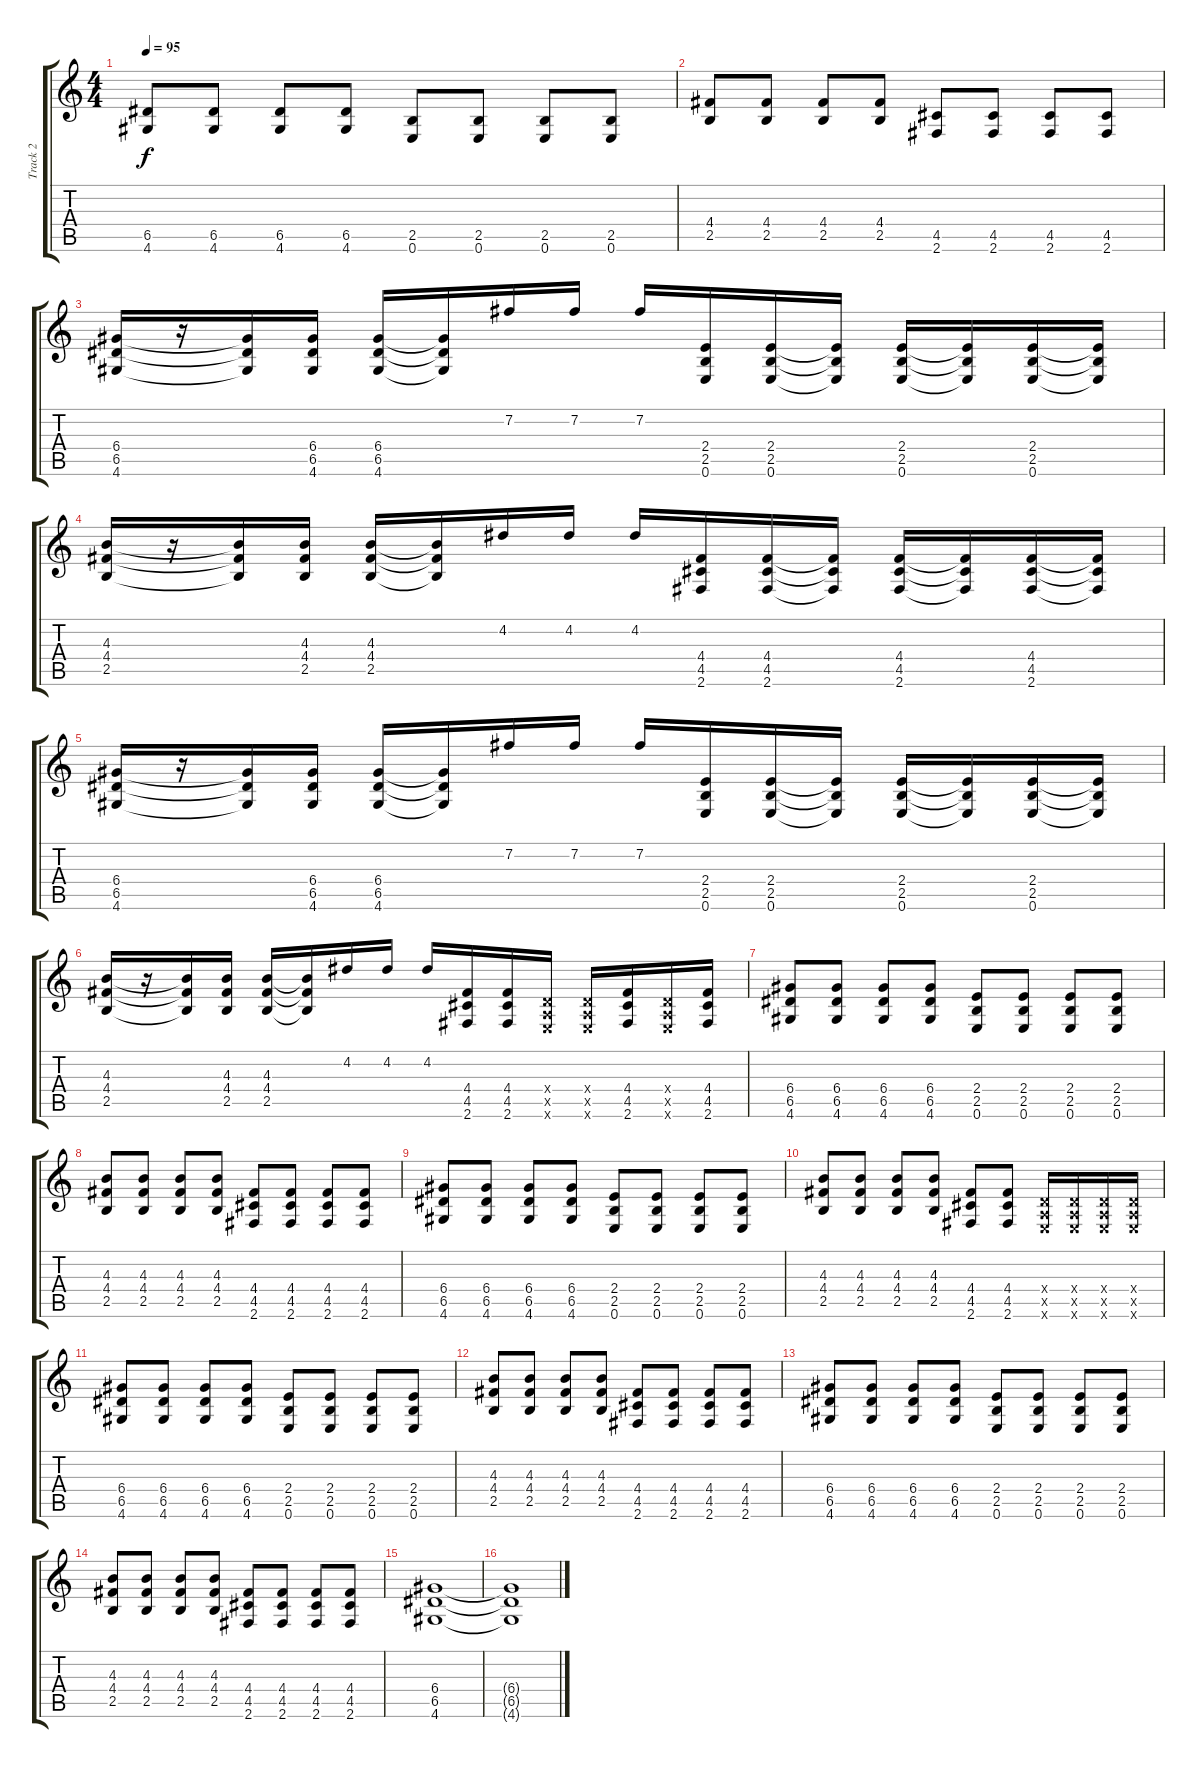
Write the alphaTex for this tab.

\track ("Track 2" "Track 2") {instrument acousticguitarnylon}
\staff {score tabs}
\tuning (E4 B3 G3 D3 A2 E2) {hide}
\ts (4 4)
\tempo 95
\clef g2
\ks c
(6.5 4.6).8{dy f} (6.5 4.6).8 (6.5 4.6).8 (6.5 4.6).8 (2.5 0.6).8 (2.5 0.6).8 (2.5 0.6).8 (2.5 0.6).8 |
(4.4 2.5).8 (4.4 2.5).8 (4.4 2.5).8 (4.4 2.5).8 (4.5 2.6).8 (4.5 2.6).8 (4.5 2.6).8 (4.5 2.6).8 |
(6.4 6.5 4.6).16{instrument distortionguitar} r.16 (6.4{t} 6.5{t} 4.6{t}).16 (6.4 6.5 4.6).16 (6.4 6.5 4.6).16 (6.4{t} 6.5{t} 4.6{t}).16 7.2.16 7.2.16 7.2.16 (2.4 2.5 0.6).16 (2.4 2.5 0.6).16 (2.4{t} 2.5{t} 0.6{t}).16 (2.4 2.5 0.6).16 (2.4{t} 2.5{t} 0.6{t}).16 (2.4 2.5 0.6).16 (2.4{t} 2.5{t} 0.6{t}).16 |
(4.3 4.4 2.5).16 r.16 (4.3{t} 4.4{t} 2.5{t}).16 (4.3 4.4 2.5).16 (4.3 4.4 2.5).16 (4.3{t} 4.4{t} 2.5{t}).16 4.2.16 4.2.16 4.2.16 (4.4 4.5 2.6).16 (4.4 4.5 2.6).16 (4.4{t} 4.5{t} 2.6{t}).16 (4.4 4.5 2.6).16 (4.4{t} 4.5{t} 2.6{t}).16 (4.4 4.5 2.6).16 (4.4{t} 4.5{t} 2.6{t}).16 |
(6.4 6.5 4.6).16 r.16 (6.4{t} 6.5{t} 4.6{t}).16 (6.4 6.5 4.6).16 (6.4 6.5 4.6).16 (6.4{t} 6.5{t} 4.6{t}).16 7.2.16 7.2.16 7.2.16 (2.4 2.5 0.6).16 (2.4 2.5 0.6).16 (2.4{t} 2.5{t} 0.6{t}).16 (2.4 2.5 0.6).16 (2.4{t} 2.5{t} 0.6{t}).16 (2.4 2.5 0.6).16 (2.4{t} 2.5{t} 0.6{t}).16 |
(4.3 4.4 2.5).16 r.16 (4.3{t} 4.4{t} 2.5{t}).16 (4.3 4.4 2.5).16 (4.3 4.4 2.5).16 (4.3{t} 4.4{t} 2.5{t}).16 4.2.16 4.2.16 4.2.16 (4.4 4.5 2.6).16 (4.4 4.5 2.6).16 (0.4{x} 0.5{x} 0.6{x}).16 (0.4{x} 0.5{x} 0.6{x}).16 (4.4 4.5 2.6).16 (0.4{x} 0.5{x} 0.6{x}).16 (4.4 4.5 2.6).16 |
(6.4 6.5 4.6).8 (6.4 6.5 4.6).8 (6.4 6.5 4.6).8 (6.4 6.5 4.6).8 (2.4 2.5 0.6).8 (2.4 2.5 0.6).8 (2.4 2.5 0.6).8 (2.4 2.5 0.6).8 |
(4.3 4.4 2.5).8 (4.3 4.4 2.5).8 (4.3 4.4 2.5).8 (4.3 4.4 2.5).8 (4.4 4.5 2.6).8 (4.4 4.5 2.6).8 (4.4 4.5 2.6).8 (4.4 4.5 2.6).8 |
(6.4 6.5 4.6).8 (6.4 6.5 4.6).8 (6.4 6.5 4.6).8 (6.4 6.5 4.6).8 (2.4 2.5 0.6).8 (2.4 2.5 0.6).8 (2.4 2.5 0.6).8 (2.4 2.5 0.6).8 |
(4.3 4.4 2.5).8 (4.3 4.4 2.5).8 (4.3 4.4 2.5).8 (4.3 4.4 2.5).8 (4.4 4.5 2.6).8 (4.4 4.5 2.6).8 (0.4{x} 0.5{x} 0.6{x}).16 (0.4{x} 0.5{x} 0.6{x}).16 (0.4{x} 0.5{x} 0.6{x}).16 (0.4{x} 0.5{x} 0.6{x}).16 |
(6.4 6.5 4.6).8 (6.4 6.5 4.6).8 (6.4 6.5 4.6).8 (6.4 6.5 4.6).8 (2.4 2.5 0.6).8 (2.4 2.5 0.6).8 (2.4 2.5 0.6).8 (2.4 2.5 0.6).8 |
(4.3 4.4 2.5).8 (4.3 4.4 2.5).8 (4.3 4.4 2.5).8 (4.3 4.4 2.5).8 (4.4 4.5 2.6).8 (4.4 4.5 2.6).8 (4.4 4.5 2.6).8 (4.4 4.5 2.6).8 |
(6.4 6.5 4.6).8 (6.4 6.5 4.6).8 (6.4 6.5 4.6).8 (6.4 6.5 4.6).8 (2.4 2.5 0.6).8 (2.4 2.5 0.6).8 (2.4 2.5 0.6).8 (2.4 2.5 0.6).8 |
(4.3 4.4 2.5).8 (4.3 4.4 2.5).8 (4.3 4.4 2.5).8 (4.3 4.4 2.5).8 (4.4 4.5 2.6).8 (4.4 4.5 2.6).8 (4.4 4.5 2.6).8 (4.4 4.5 2.6).8 |
(6.4 6.5 4.6).1 |
(6.4{t} 6.5{t} 4.6{t}).1
